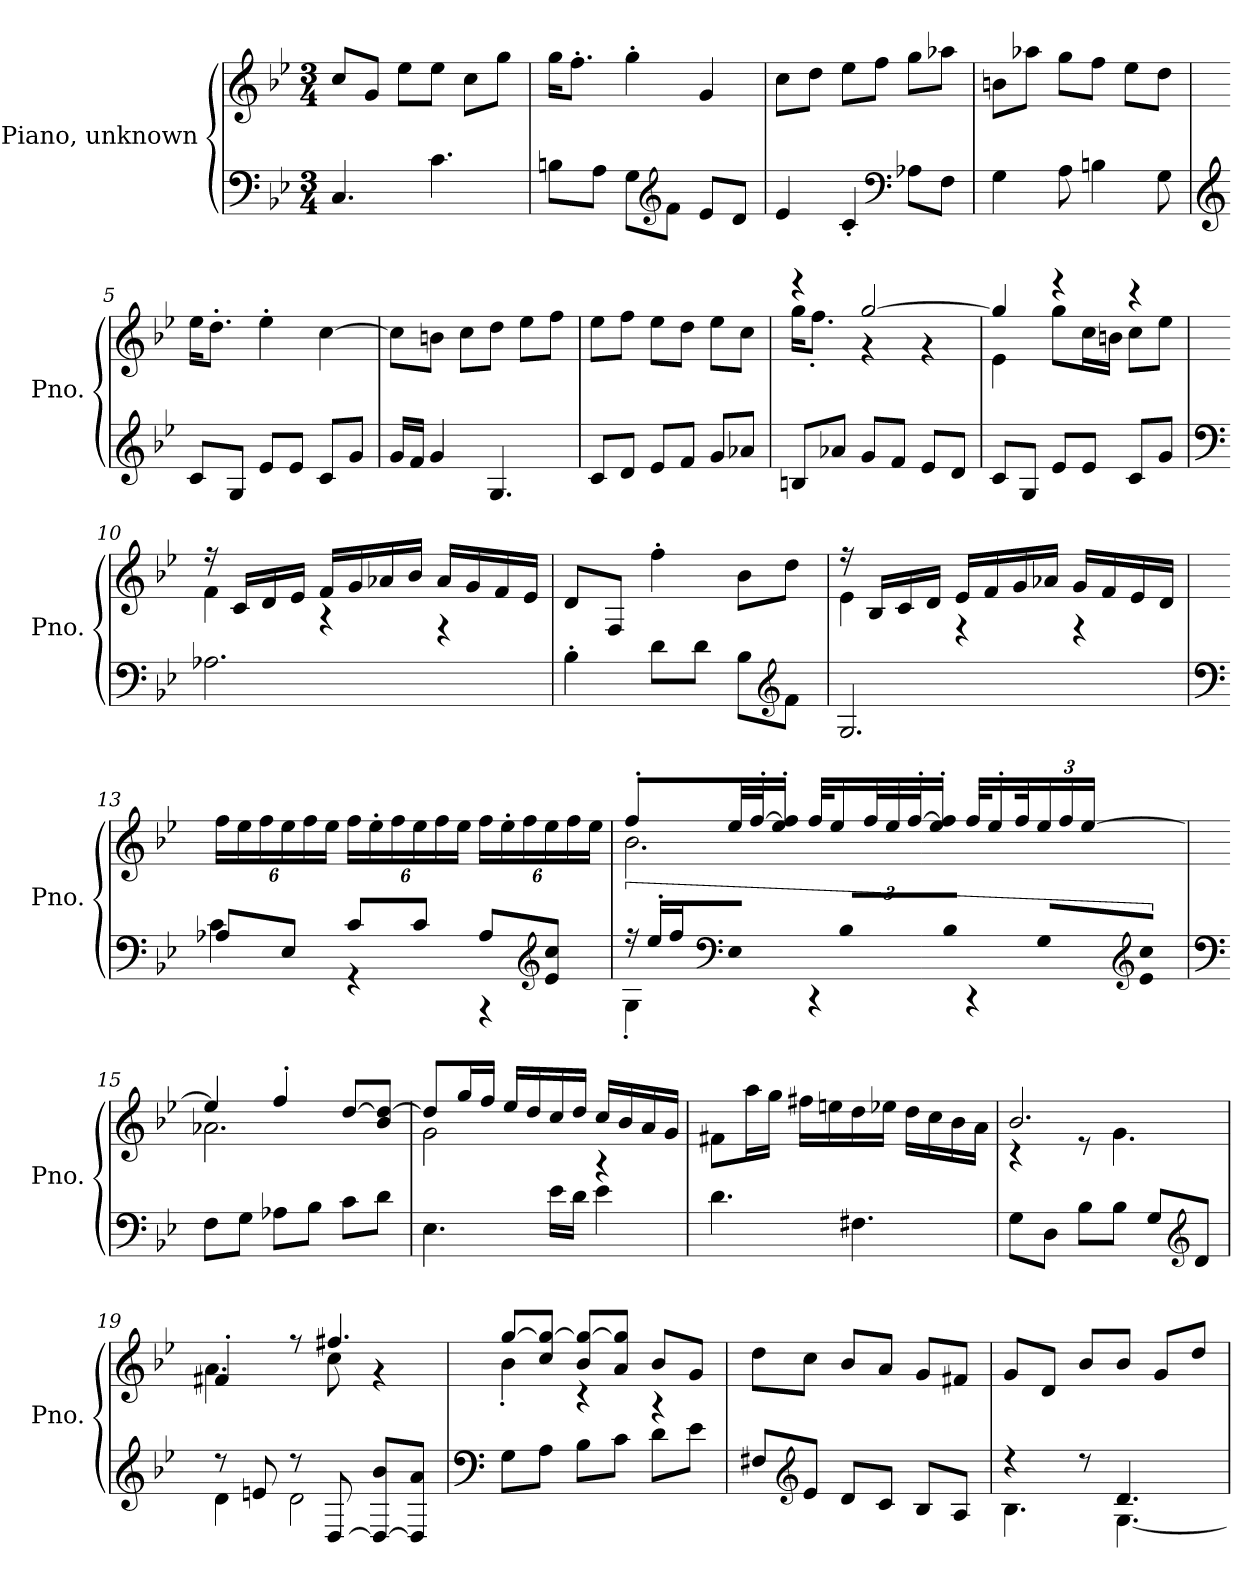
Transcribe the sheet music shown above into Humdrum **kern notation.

**kern	**kern
*part1	*part1
*staff2	*staff1
*I"Piano, unknown	*
*I'Pno.	*
*clefF4	*clefG2
*k[b-e-]	*k[b-e-]
*M3/4	*M3/4
*MM106	*MM106
=1	=1
4.C/	8cc/L
.	8g/J
.	8ee-\L
4.c\	8ee-\J
.	8cc\L
.	8gg\J
=2	=2
8Bn\L	16gg\KL
.	8.ff'\J
8A\J	.
8G\L	4gg'\
*clefG2	*
8f\J	.
8e-/L	4g/
8d/J	.
=3	=3
4e-/	8cc\L
.	8dd\J
4c'/	8ee-\L
.	8ff\J
*clefF4	*
8A-X\L	8gg\L
8F\J	8aa-X\J
=4	=4
4G\	8bn\L
.	8aa-X\J
8A\	8gg\L
4Bn\	8ff\J
.	8ee-\L
8G\	8dd\J
=5	=5
*clefG2	*
8c/L	16ee-\KL
.	8.dd'\J
8G/J	.
8e-/L	4ee-'\
8e-/J	.
8c/L	[4cc\
8g/J	.
!!LO:LB:g=z
=6	=6
16g/LL	8cc\L]
16f/JJ	.
4g/	8bn\J
.	8cc\L
4.G/	8dd\J
.	8ee-\L
.	8ff\J
=7	=7
8c/L	8ee-\L
8d/J	8ff\J
8e-/L	8ee-\L
8f/J	8dd\J
8g/L	8ee-\L
8a-X/J	8cc\J
=8	=8
*	*^
8Bn/L	4r	16gg\KL
.	.	8.ff'\J
8a-X/J	.	.
8g/L	[2gg/	4r
8f/J	.	.
8e-/L	.	4r
8d/J	.	.
=9	=9	=9
8c/L	4gg/]	4e-\
8G/J	.	.
8e-/L	4r	8gg\L
8e-/J	.	16cc\L
.	.	16bn\JJ
8c/L	4r	8cc\L
8g/J	.	8ee-\J
!!LO:LB:g=z	!!
=10	=10	=10
*clefF4	*	*
2.A-X\	16r	4f\
.	16c/LL	.
.	16d/	.
.	16e-/JJ	.
.	16f/LL	4r
.	16g/	.
.	16a-X/	.
.	16b-/JJ	.
.	16a-/LL	4r
.	16g/	.
.	16f/	.
.	16e-/JJ	.
*	*v	*v
=11	=11
4B-'\	8d/L
.	8F/J
8d\L	4ff'\
8d\J	.
8B-\L	8b-\L
*clefG2	*
8f\J	8dd\J
=12	=12
*	*^
2.G/	16r	4e-\
.	16B-/LL	.
.	16c/	.
.	16d/JJ	.
.	16e-/LL	4r
.	16f/	.
.	16g/	.
.	16a-X/JJ	.
.	16g/LL	4r
.	16f/	.
.	16e-/	.
.	16d/JJ	.
*	*v	*v
!!LO:LB:g=z
=13	=13
*clefF4	*
*^	*
*	*	*Xbrackettup
8A-X/L	4c\	24ff\LL
.	.	24ee-\
.	.	24ff\
8E-/J	.	24ee-\
.	.	24ff\
.	.	24ee-\JJ
8c/L	4r	24ff\LL
.	.	24ee-'\
.	.	24ff\
8c/J	.	24ee-\
.	.	24ff\
.	.	24ee-\JJ
8A-/L	4r	24ff\LL
.	.	24ee-'\
.	.	24ff\
*clefG2	*	*
8e-/ 8cc/J	.	24ee-\
.	.	24ff\
.	.	24ee-\JJ
=14	=14	=14
*	*	*^
24r	4G'\	8ff'/L	2.b-\
24ee-'/LL	.	.	.
24ff/J	.	.	.
*clefF4	*	*	*
8E-/J	.	32ee-/LL	.
.	.	[32ff'/J	.
.	.	16ee-/' 16ff/]'JJ	.
8B-/L	4r	32ff/KLL	.
.	.	16ee-/	.
.	.	32ff/L	.
8B-/J	.	32ee-/	.
.	.	[32ff'/J	.
.	.	16ee-/' 16ff/]'JJ	.
8G/L	4r	32ff/KLL	.
.	.	16ee-'/	.
.	.	32ff/K	.
*clefG2	*	*	*
8e-/ 8cc/J	.	24ee-/	.
.	.	24ff/	.
.	.	[24ee-/JJ	.
*v	*v	*	*
!!LO:LB:g=z	!!
=15	=15	=15
*clefF4	*	*
8F\L	4ee-/]	2.a-X\
8G\J	.	.
8A-X\L	4ff'/	.
8B-\J	.	.
8c\L	[8dd/L	.
8d\J	8b-/ 8dd/_J	.
=16	=16	=16
4.E-\	8dd/L]	2g\
.	16gg/L	.
.	16ff/JJ	.
.	16ee-/LL	.
.	16dd/	.
16e-\LL	16cc/	.
16d\JJ	16dd/JJ	.
4e-\	16cc/LL	4r
.	16b-/	.
.	16a/	.
.	16g/JJ	.
*	*v	*v
=17	=17
4.d\	8f#X\L
.	16aa\L
.	16gg\JJ
.	16ff#X\LL
.	16een\
4.F#X\	16dd\
.	16ee-X\JJ
.	16dd\LL
.	16cc\
.	16b-\
.	16a\JJ
=18	=18
*	*^
8G\L	2.b-/	4r
8D\J	.	.
8B-\L	.	8r
8B-\J	.	4.g\
8G/L	.	.
*clefG2	*	*
8d/J	.	.
!!LO:LB:g=z	!!
=19	=19	=19
*^	*	*
8r	4d\	4f#X'/	4.a\
8en/	.	.	.
8r	2d\	8r	.
[8D/	.	4.ff#X/	8cc\
8D/_ 8b-/L	.	.	4r
8D/] 8a/J	.	.	.
*v	*v	*	*
=20	=20	=20
*clefF4	*	*
8G\L	[8gg/L	4b-'\
8A\J	8cc/ 8gg/_J	.
8B-\L	8b-/ 8gg/_L	4r
8c\J	8a/ 8gg/]J	.
8d\L	8b-/L	4r
8e-\J	8g/J	.
*	*v	*v
=21	=21
8F#X/L	8dd\L
*clefG2	*
8e-/J	8cc\J
8d/L	8b-/L
8c/J	8a/J
8B-/L	8g/L
8A/J	8f#X/J
=22	=22
*^	*
4r	4.B-\	8g/L
.	.	8d/J
8r	.	8b-/L
4.d/	[4.G\	8b-/J
.	.	8g/L
.	.	8dd/J
*v	*v	*
=	=
*-	*-
